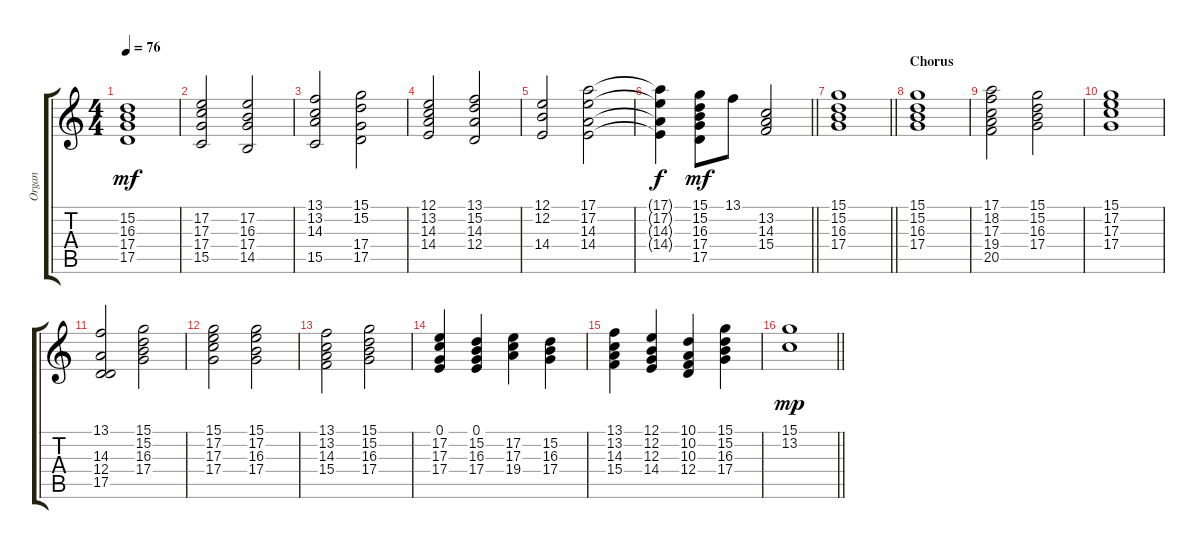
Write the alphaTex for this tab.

\track ("Organ" "Organ") {instrument percussiveorgan}
\staff {score tabs}
\tuning (E4 B3 G3 D3 A2 E2) {hide}
\ts (4 4)
\tempo 76
\clef g2
\ks c
(15.2 16.3 17.4 17.5).1{dy mf} |
(17.2 17.3 17.4 15.5).2 (17.2 16.3 17.4 14.5).2 |
(13.1 13.2 14.3 15.5).2 (15.1 15.2 17.4 17.5).2 |
(12.1 13.2 14.3 14.4).2 (13.1 15.2 14.3 12.4).2 |
(12.1 12.2 14.4).2 (17.1 17.2 14.3 14.4).2 |
\barLineRight lightlight
(17.1{t} 17.2{t} 14.3{t} 14.4{t}).4{dy f} (15.1 15.2 16.3 17.4 17.5).8{dy mf} 13.1.8 (13.2 14.3 15.4).2 |
\barLineRight lightlight
(15.1 15.2 16.3 17.4).1 |
\section ("" "Chorus")
(15.1 15.2 16.3 17.4).1 |
(17.1 18.2 17.3 19.4 20.5).2 (15.1 15.2 16.3 17.4).2 |
(15.1 17.2 17.3 17.4).1 |
(13.1 14.3 12.4 17.5).2 (15.1 15.2 16.3 17.4).2 |
(15.1 17.2 17.3 17.4).2 (15.1 17.2 16.3 17.4).2 |
(13.1 13.2 14.3 15.4).2 (15.1 15.2 16.3 17.4).2 |
(0.1 17.2 17.3 17.4).4 (0.1 15.2 16.3 17.4).4 (17.2 17.3 19.4).4 (15.2 16.3 17.4).4 |
(13.1 13.2 14.3 15.4).4 (12.1 12.2 12.3 14.4).4 (10.1 10.2 10.3 12.4).4 (15.1 15.2 16.3 17.4).4 |
\barLineRight lightlight
(15.1 13.2).1{dy mp}
